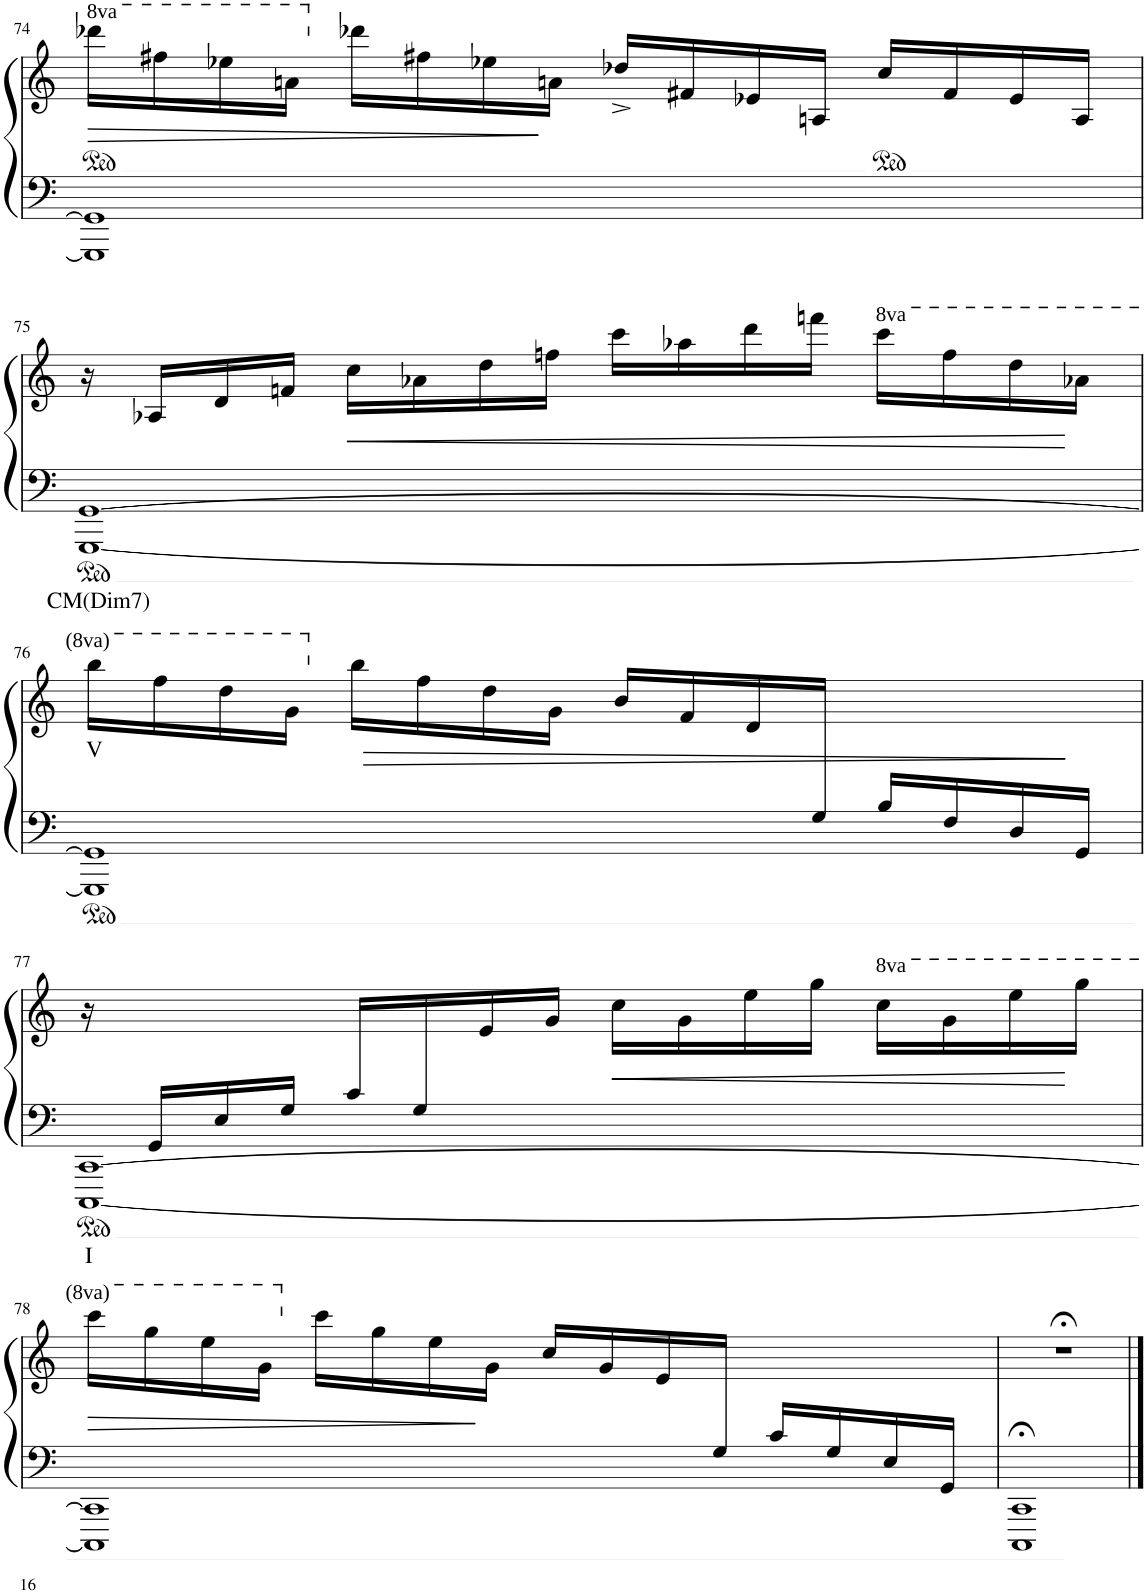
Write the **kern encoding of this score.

**kern	**text	**kern	**text	**dynam
*part1	*part1	*part1	*part1	*part1
*staff2	*staff2	*staff1	*staff1	*staff1/2
*I"Piano	*	*	*	*
*I'Pno	*	*	*	*
!!LO:PB:g=z
*clefF4	*	*clefG2	*	*
*k[]	*	*k[]	*	*
*M4/4	*	*M4/4	*	*
*met(c)	*	*met(c)	*	*
*	*	*8va	*	*
=74	=74	=74	=74	=74
1GGG] 1GG]	.	16dddd-X\LL	.	.
!	!	!	!	!LO:HP:b
.	.	16fff#X\	.	>
.	.	16eee-X\	.	.
.	.	16aan\JJ	.	.
*	*	*X8va	*	*
.	.	16ddd-X\LL	.	.
.	.	16ff#X\	.	.
.	.	16ee-X\	.	.
.	.	16an\JJ	.	]
.	.	16dd-X^/LL	.	.
.	.	16f#X/	.	.
.	.	16e-X/	.	.
.	.	16An/JJ	.	.
.	.	16cc/LL	.	.
.	.	16f#/	.	.
.	.	16e-/	.	.
.	.	16A/JJ	.	.
!!LO:LB:g=z
=75	=75	=75	=75	=75
!	!LO:LY:b	!	!	!
[1GGG [1GG	CM(Dim7)	16r	.	.
.	.	16A-X/LL	.	.
.	.	16d/	.	.
.	.	16fn/JJ	.	.
!	!	!	!	!LO:HP:b
.	.	16cc\LL	.	<
.	.	16a-X\	.	.
.	.	16dd\	.	.
.	.	16ffn\JJ	.	.
.	.	16ccc\LL	.	.
.	.	16aa-X\	.	.
.	.	16ddd\	.	.
.	.	16fffn\JJ	.	.
*	*	*8va	*	*
.	.	16cccc\LL	.	.
.	.	16fff\	.	.
.	.	16ddd\	.	.
.	.	16aa-X\JJ	.	[
!!LO:LB:g=z
=76	=76	=76	=76	=76
*^	*	*	*	*
!	!	!	!	!LO:LY:b	!
8.ryy	1GGG] 1GG]	.	16bbb\LL	V	.
.	.	.	16fff\	.	.
.	.	.	16ddd\	.	.
.	.	.	16gg\JJ	.	.
*	*	*	*X8va	*	*
!	!	!	!	!	!LO:HP:b
.	.	.	16bb\LL	.	>
.	.	.	16ff\	.	.
.	.	.	16dd\	.	.
.	.	.	16g\JJ	.	.
.	.	.	16b/LL	.	.
.	.	.	16f/	.	.
.	.	.	16d/	.	.
16G/JJ	.	.	16ryy	.	.
16B/LL	.	.	.	.	.
16F/	.	.	.	.	.
16D/	.	.	.	.	.
16GG/JJ	.	.	.	.	]
!!LO:LB:g=z
=77	=77	=77	=77	=77	=77
!	!	!LO:LY:b	!	!	!
16ryy	[1CCC [1CC	I	16r	.	.
16GG/LL	.	.	16ryy	.	.
16E/	.	.	.	.	.
16G/JJ	.	.	.	.	.
16c/LL	.	.	.	.	.
16G/	.	.	.	.	.
2ryy	.	.	16e/	.	.
.	.	.	16g/JJ	.	.
!	!	!	!	!	!LO:HP:b
.	.	.	16cc\LL	.	<
.	.	.	16g\	.	.
.	.	.	16ee\	.	.
.	.	.	16gg\JJ	.	.
*	*	*	*8va	*	*
.	.	.	16ccc\LL	.	.
.	.	.	16gg\	.	.
8ryy	.	.	16eee\	.	.
.	.	.	16ggg\JJ	.	[
!!LO:LB:g=z
=78	=78	=78	=78	=78	=78
!	!	!	!	!	!LO:HP:b
8.ryy	1CCC] 1CC]	.	16cccc\LL	.	>
.	.	.	16ggg\	.	.
.	.	.	16eee\	.	.
.	.	.	16gg\JJ	.	.
*	*	*	*X8va	*	*
.	.	.	16ccc\LL	.	.
.	.	.	16gg\	.	.
.	.	.	16ee\	.	.
.	.	.	16g\JJ	.	]
.	.	.	16cc/LL	.	.
.	.	.	16g/	.	.
.	.	.	16e/	.	.
16G/JJ	.	.	4ryy	.	.
16c/LL	.	.	.	.	.
16G/	.	.	.	.	.
16E/	.	.	.	.	.
16GG/JJ	.	.	16ryy	.	.
*v	*v	*	*	*	*
=79	=79	=79	=79	=79
1CCC;< 1CC;<	.	1r;<	.	.
4ryy	.	4ryy	.	.
==	==	==	==	==
*-	*-	*-	*-	*-
